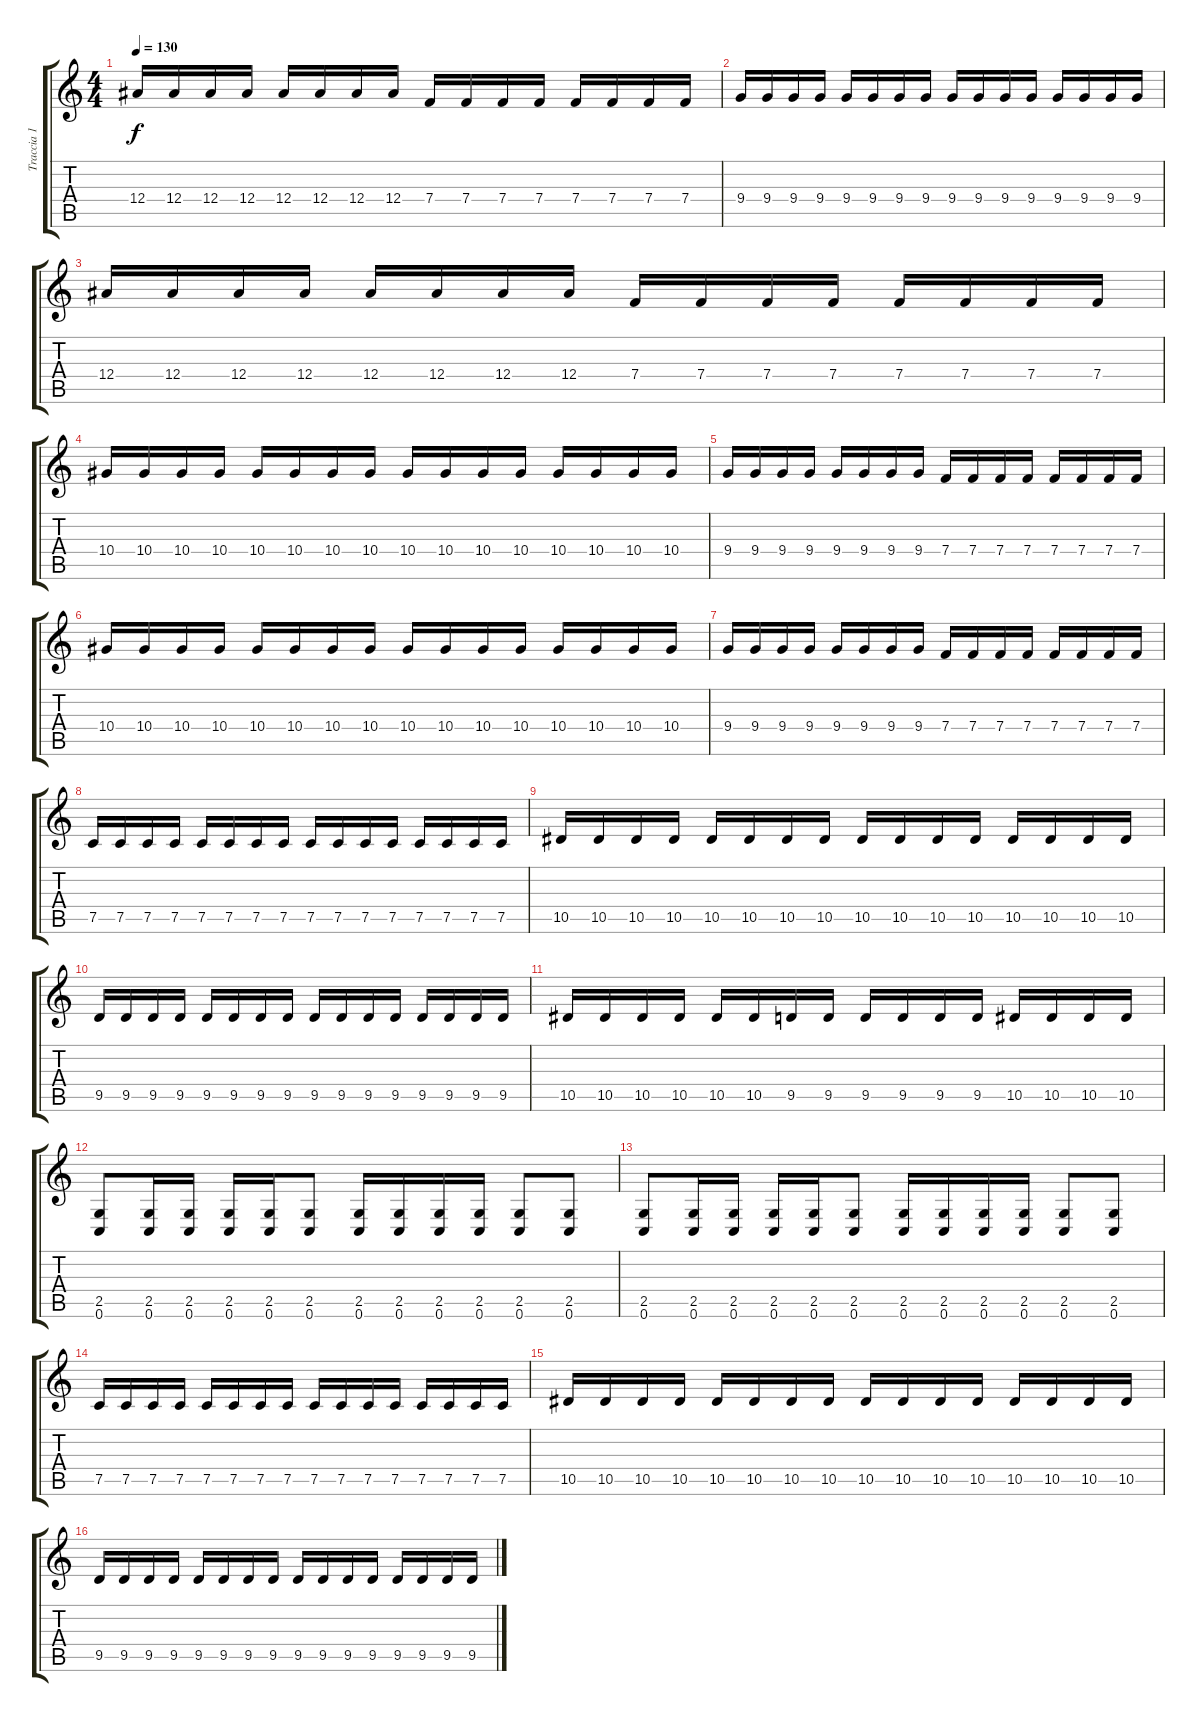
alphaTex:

\track ("Traccia 1" "Traccia 1") {instrument distortionguitar}
\staff {score tabs}
\tuning (C4 G3 Eb3 Bb2 F2 C2) {hide}
\ts (4 4)
\tempo 130
\clef g2
\ks c
12.4.16{dy f} 12.4.16 12.4.16 12.4.16 12.4.16 12.4.16 12.4.16 12.4.16 7.4.16 7.4.16 7.4.16 7.4.16 7.4.16 7.4.16 7.4.16 7.4.16 |
9.4.16 9.4.16 9.4.16 9.4.16 9.4.16 9.4.16 9.4.16 9.4.16 9.4.16 9.4.16 9.4.16 9.4.16 9.4.16 9.4.16 9.4.16 9.4.16 |
12.4.16 12.4.16 12.4.16 12.4.16 12.4.16 12.4.16 12.4.16 12.4.16 7.4.16 7.4.16 7.4.16 7.4.16 7.4.16 7.4.16 7.4.16 7.4.16 |
10.4.16 10.4.16 10.4.16 10.4.16 10.4.16 10.4.16 10.4.16 10.4.16 10.4.16 10.4.16 10.4.16 10.4.16 10.4.16 10.4.16 10.4.16 10.4.16 |
9.4.16 9.4.16 9.4.16 9.4.16 9.4.16 9.4.16 9.4.16 9.4.16 7.4.16 7.4.16 7.4.16 7.4.16 7.4.16 7.4.16 7.4.16 7.4.16 |
10.4.16 10.4.16 10.4.16 10.4.16 10.4.16 10.4.16 10.4.16 10.4.16 10.4.16 10.4.16 10.4.16 10.4.16 10.4.16 10.4.16 10.4.16 10.4.16 |
9.4.16 9.4.16 9.4.16 9.4.16 9.4.16 9.4.16 9.4.16 9.4.16 7.4.16 7.4.16 7.4.16 7.4.16 7.4.16 7.4.16 7.4.16 7.4.16 |
7.5.16 7.5.16 7.5.16 7.5.16 7.5.16 7.5.16 7.5.16 7.5.16 7.5.16 7.5.16 7.5.16 7.5.16 7.5.16 7.5.16 7.5.16 7.5.16 |
10.5.16 10.5.16 10.5.16 10.5.16 10.5.16 10.5.16 10.5.16 10.5.16 10.5.16 10.5.16 10.5.16 10.5.16 10.5.16 10.5.16 10.5.16 10.5.16 |
9.5.16 9.5.16 9.5.16 9.5.16 9.5.16 9.5.16 9.5.16 9.5.16 9.5.16 9.5.16 9.5.16 9.5.16 9.5.16 9.5.16 9.5.16 9.5.16 |
10.5.16 10.5.16 10.5.16 10.5.16 10.5.16 10.5.16 9.5.16 9.5.16 9.5.16 9.5.16 9.5.16 9.5.16 10.5.16 10.5.16 10.5.16 10.5.16 |
(2.5 0.6).8 (2.5 0.6).16 (2.5 0.6).16 (2.5 0.6).16 (2.5 0.6).16 (2.5 0.6).8 (2.5 0.6).16 (2.5 0.6).16 (2.5 0.6).16 (2.5 0.6).16 (2.5 0.6).8 (2.5 0.6).8 |
(2.5 0.6).8 (2.5 0.6).16 (2.5 0.6).16 (2.5 0.6).16 (2.5 0.6).16 (2.5 0.6).8 (2.5 0.6).16 (2.5 0.6).16 (2.5 0.6).16 (2.5 0.6).16 (2.5 0.6).8 (2.5 0.6).8 |
7.5.16 7.5.16 7.5.16 7.5.16 7.5.16 7.5.16 7.5.16 7.5.16 7.5.16 7.5.16 7.5.16 7.5.16 7.5.16 7.5.16 7.5.16 7.5.16 |
10.5.16 10.5.16 10.5.16 10.5.16 10.5.16 10.5.16 10.5.16 10.5.16 10.5.16 10.5.16 10.5.16 10.5.16 10.5.16 10.5.16 10.5.16 10.5.16 |
9.5.16 9.5.16 9.5.16 9.5.16 9.5.16 9.5.16 9.5.16 9.5.16 9.5.16 9.5.16 9.5.16 9.5.16 9.5.16 9.5.16 9.5.16 9.5.16
